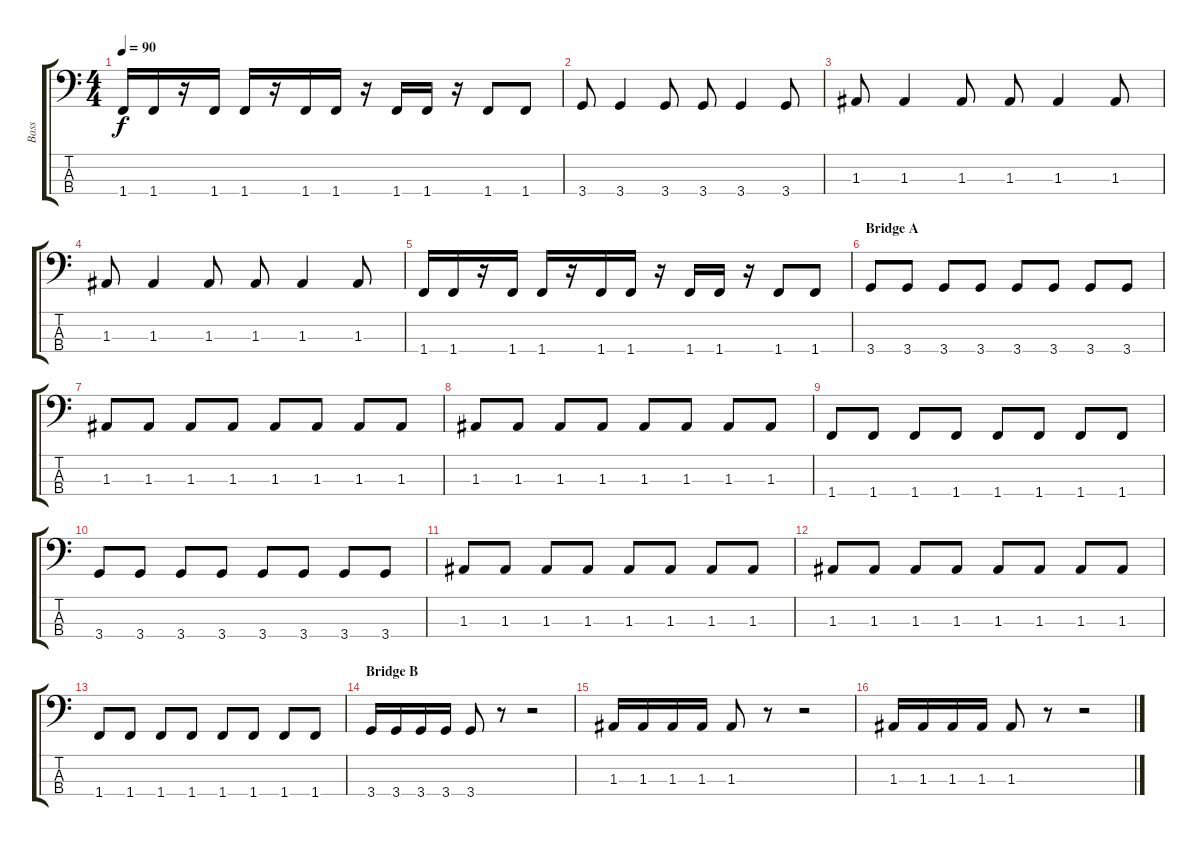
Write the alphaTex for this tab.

\track ("Bass" "Bass") {instrument electricbassfinger}
\staff {score tabs}
\tuning (G2 D2 A1 E1) {hide}
\ts (4 4)
\tempo 90
\clef f4
\ks c
1.4.16{dy f} 1.4.16 r.16 1.4.16 1.4.16 r.16 1.4.16 1.4.16 r.16 1.4.16 1.4.16 r.16 1.4.8 1.4.8 |
3.4.8 3.4.4 3.4.8 3.4.8 3.4.4 3.4.8 |
1.3.8 1.3.4 1.3.8 1.3.8 1.3.4 1.3.8 |
1.3.8 1.3.4 1.3.8 1.3.8 1.3.4 1.3.8 |
1.4.16 1.4.16 r.16 1.4.16 1.4.16 r.16 1.4.16 1.4.16 r.16 1.4.16 1.4.16 r.16 1.4.8 1.4.8 |
\section ("" "Bridge A")
3.4.8 3.4.8 3.4.8 3.4.8 3.4.8 3.4.8 3.4.8 3.4.8 |
1.3.8 1.3.8 1.3.8 1.3.8 1.3.8 1.3.8 1.3.8 1.3.8 |
1.3.8 1.3.8 1.3.8 1.3.8 1.3.8 1.3.8 1.3.8 1.3.8 |
1.4.8 1.4.8 1.4.8 1.4.8 1.4.8 1.4.8 1.4.8 1.4.8 |
3.4.8 3.4.8 3.4.8 3.4.8 3.4.8 3.4.8 3.4.8 3.4.8 |
1.3.8 1.3.8 1.3.8 1.3.8 1.3.8 1.3.8 1.3.8 1.3.8 |
1.3.8 1.3.8 1.3.8 1.3.8 1.3.8 1.3.8 1.3.8 1.3.8 |
1.4.8 1.4.8 1.4.8 1.4.8 1.4.8 1.4.8 1.4.8 1.4.8 |
\section ("" "Bridge B")
3.4.16 3.4.16 3.4.16 3.4.16 3.4.8 r.8 r.2 |
1.3.16 1.3.16 1.3.16 1.3.16 1.3.8 r.8 r.2 |
1.3.16 1.3.16 1.3.16 1.3.16 1.3.8 r.8 r.2
